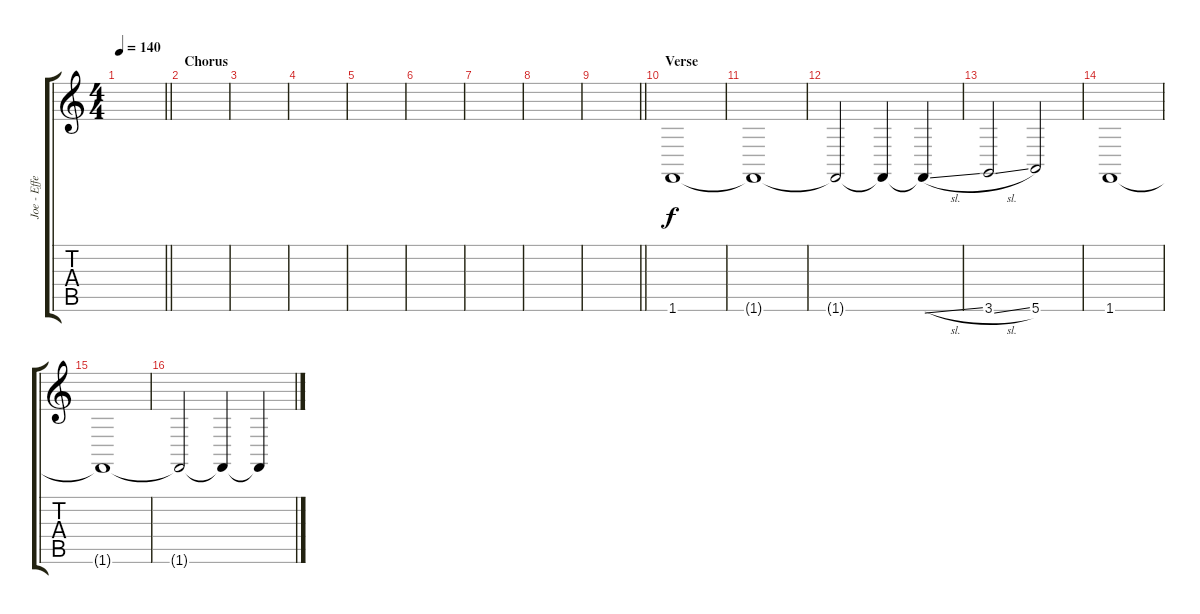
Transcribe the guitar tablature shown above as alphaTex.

\track ("Joe - Effects" "Joe - Effe") {instrument applause}
\staff {score tabs}
\tuning (E4 B3 G3 D3 A2 E2) {hide}
\ts (4 4)
\tempo 140
\clef g2
\barLineRight lightlight
\ks c
|
\section ("" "Chorus")
|
|
|
|
|
|
|
\barLineRight lightlight
|
\section ("" "Verse")
1.6.1{volume 12 balance 8 instrument lead2sawtooth} |
1.6{t}.1 |
1.6{t}.2 1.6{t}.4 1.6{sl t}.4 |
3.6{sl}.2 5.6.2 |
1.6.1 |
1.6{t}.1 |
1.6{t}.2 1.6{t}.4 1.6{sl t}.4
